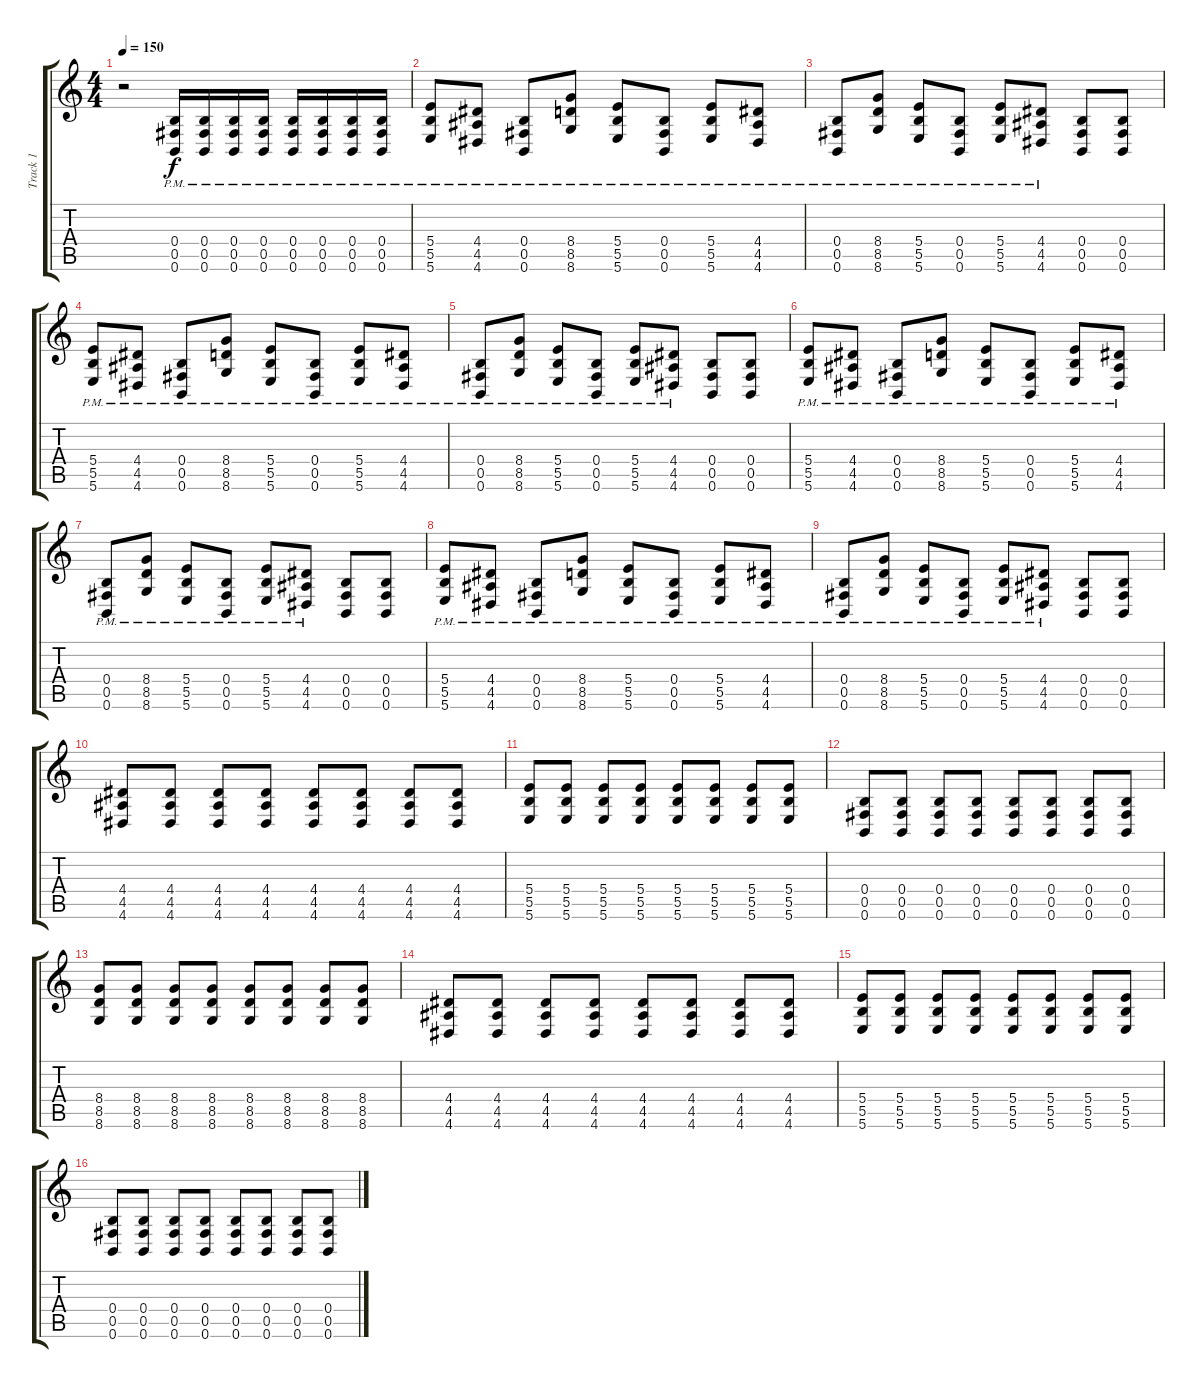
\track ("Track 1" "Track 1") {instrument distortionguitar}
\staff {score tabs}
\tuning (Db4 Ab3 E3 B2 Gb2 B1) {hide}
\ts (4 4)
\tempo 150
\clef g2
\ks c
r.2{dy f} (0.4{pm} 0.5{pm} 0.6{pm}).16 (0.4{pm} 0.5{pm} 0.6{pm}).16 (0.4{pm} 0.5{pm} 0.6{pm}).16 (0.4{pm} 0.5{pm} 0.6{pm}).16 (0.4{pm} 0.5{pm} 0.6{pm}).16 (0.4{pm} 0.5{pm} 0.6{pm}).16 (0.4{pm} 0.5{pm} 0.6{pm}).16 (0.4{pm} 0.5{pm} 0.6{pm}).16 |
(5.4{pm} 5.5{pm} 5.6{pm}).8 (4.4{pm} 4.5{pm} 4.6{pm}).8 (0.4{pm} 0.5{pm} 0.6{pm}).8 (8.4{pm} 8.5{pm} 8.6{pm}).8 (5.4{pm} 5.5{pm} 5.6{pm}).8 (0.4{pm} 0.5{pm} 0.6{pm}).8 (5.4{pm} 5.5{pm} 5.6{pm}).8 (4.4{pm} 4.5{pm} 4.6{pm}).8 |
(0.4{pm} 0.5{pm} 0.6{pm}).8 (8.4{pm} 8.5{pm} 8.6{pm}).8 (5.4{pm} 5.5{pm} 5.6{pm}).8 (0.4{pm} 0.5{pm} 0.6{pm}).8 (5.4{pm} 5.5{pm} 5.6{pm}).8 (4.4 4.5{pm} 4.6{pm}).8 (0.4 0.5 0.6).8 (0.4 0.5 0.6).8 |
(5.4{pm} 5.5{pm} 5.6{pm}).8 (4.4{pm} 4.5{pm} 4.6{pm}).8 (0.4{pm} 0.5{pm} 0.6{pm}).8 (8.4{pm} 8.5{pm} 8.6{pm}).8 (5.4{pm} 5.5{pm} 5.6{pm}).8 (0.4{pm} 0.5{pm} 0.6{pm}).8 (5.4{pm} 5.5{pm} 5.6{pm}).8 (4.4{pm} 4.5{pm} 4.6{pm}).8 |
(0.4{pm} 0.5{pm} 0.6{pm}).8 (8.4{pm} 8.5{pm} 8.6{pm}).8 (5.4{pm} 5.5{pm} 5.6{pm}).8 (0.4{pm} 0.5{pm} 0.6{pm}).8 (5.4{pm} 5.5{pm} 5.6{pm}).8 (4.4 4.5{pm} 4.6{pm}).8 (0.4 0.5 0.6).8 (0.4 0.5 0.6).8 |
(5.4{pm} 5.5{pm} 5.6{pm}).8 (4.4{pm} 4.5{pm} 4.6{pm}).8 (0.4{pm} 0.5{pm} 0.6{pm}).8 (8.4{pm} 8.5{pm} 8.6{pm}).8 (5.4{pm} 5.5{pm} 5.6{pm}).8 (0.4{pm} 0.5{pm} 0.6{pm}).8 (5.4{pm} 5.5{pm} 5.6{pm}).8 (4.4{pm} 4.5{pm} 4.6{pm}).8 |
(0.4{pm} 0.5{pm} 0.6{pm}).8 (8.4{pm} 8.5{pm} 8.6{pm}).8 (5.4{pm} 5.5{pm} 5.6{pm}).8 (0.4{pm} 0.5{pm} 0.6{pm}).8 (5.4{pm} 5.5{pm} 5.6{pm}).8 (4.4 4.5{pm} 4.6{pm}).8 (0.4 0.5 0.6).8 (0.4 0.5 0.6).8 |
(5.4{pm} 5.5{pm} 5.6{pm}).8 (4.4{pm} 4.5{pm} 4.6{pm}).8 (0.4{pm} 0.5{pm} 0.6{pm}).8 (8.4{pm} 8.5{pm} 8.6{pm}).8 (5.4{pm} 5.5{pm} 5.6{pm}).8 (0.4{pm} 0.5{pm} 0.6{pm}).8 (5.4{pm} 5.5{pm} 5.6{pm}).8 (4.4{pm} 4.5{pm} 4.6{pm}).8 |
(0.4{pm} 0.5{pm} 0.6{pm}).8 (8.4{pm} 8.5{pm} 8.6{pm}).8 (5.4{pm} 5.5{pm} 5.6{pm}).8 (0.4{pm} 0.5{pm} 0.6{pm}).8 (5.4{pm} 5.5{pm} 5.6{pm}).8 (4.4 4.5{pm} 4.6{pm}).8 (0.4 0.5 0.6).8 (0.4 0.5 0.6).8 |
(4.4 4.5 4.6).8 (4.4 4.5 4.6).8 (4.4 4.5 4.6).8 (4.4 4.5 4.6).8 (4.4 4.5 4.6).8 (4.4 4.5 4.6).8 (4.4 4.5 4.6).8 (4.4 4.5 4.6).8 |
(5.4 5.5 5.6).8 (5.4 5.5 5.6).8 (5.4 5.5 5.6).8 (5.4 5.5 5.6).8 (5.4 5.5 5.6).8 (5.4 5.5 5.6).8 (5.4 5.5 5.6).8 (5.4 5.5 5.6).8 |
(0.4 0.5 0.6).8 (0.4 0.5 0.6).8 (0.4 0.5 0.6).8 (0.4 0.5 0.6).8 (0.4 0.5 0.6).8 (0.4 0.5 0.6).8 (0.4 0.5 0.6).8 (0.4 0.5 0.6).8 |
(8.4 8.5 8.6).8 (8.4 8.5 8.6).8 (8.4 8.5 8.6).8 (8.4 8.5 8.6).8 (8.4 8.5 8.6).8 (8.4 8.5 8.6).8 (8.4 8.5 8.6).8 (8.4 8.5 8.6).8 |
(4.4 4.5 4.6).8 (4.4 4.5 4.6).8 (4.4 4.5 4.6).8 (4.4 4.5 4.6).8 (4.4 4.5 4.6).8 (4.4 4.5 4.6).8 (4.4 4.5 4.6).8 (4.4 4.5 4.6).8 |
(5.4 5.5 5.6).8 (5.4 5.5 5.6).8 (5.4 5.5 5.6).8 (5.4 5.5 5.6).8 (5.4 5.5 5.6).8 (5.4 5.5 5.6).8 (5.4 5.5 5.6).8 (5.4 5.5 5.6).8 |
(0.4 0.5 0.6).8 (0.4 0.5 0.6).8 (0.4 0.5 0.6).8 (0.4 0.5 0.6).8 (0.4 0.5 0.6).8 (0.4 0.5 0.6).8 (0.4 0.5 0.6).8 (0.4 0.5 0.6).8
